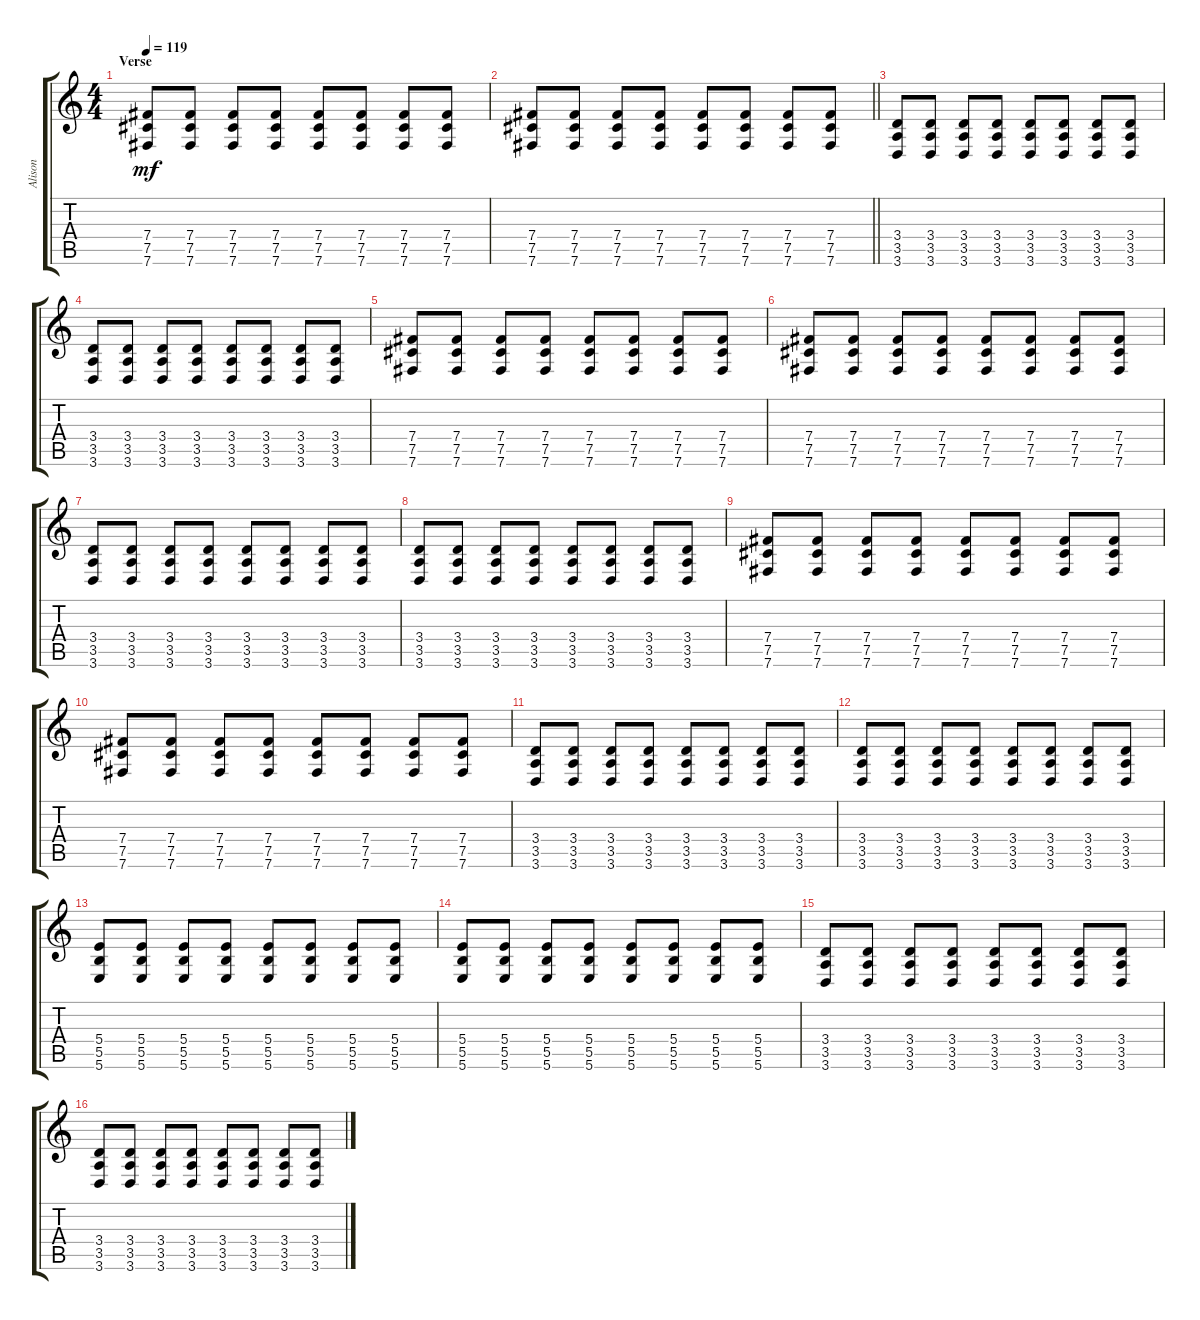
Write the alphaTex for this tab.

\track ("Alison" "Alison") {instrument acousticguitarsteel}
\staff {score tabs}
\tuning (Db4 Ab3 E3 B2 Gb2 B1) {hide}
\ts (4 4)
\section ("" "Verse")
\tempo 119
\clef g2
\ks c
(7.4 7.5 7.6).8{dy mf} (7.4 7.5 7.6).8 (7.4 7.5 7.6).8 (7.4 7.5 7.6).8 (7.4 7.5 7.6).8 (7.4 7.5 7.6).8 (7.4 7.5 7.6).8 (7.4 7.5 7.6).8 |
\barLineRight lightlight
(7.4 7.5 7.6).8 (7.4 7.5 7.6).8 (7.4 7.5 7.6).8 (7.4 7.5 7.6).8 (7.4 7.5 7.6).8 (7.4 7.5 7.6).8 (7.4 7.5 7.6).8 (7.4 7.5 7.6).8 |
\section ("" "")
(3.4 3.5 3.6).8 (3.4 3.5 3.6).8 (3.4 3.5 3.6).8 (3.4 3.5 3.6).8 (3.4 3.5 3.6).8 (3.4 3.5 3.6).8 (3.4 3.5 3.6).8 (3.4 3.5 3.6).8 |
(3.4 3.5 3.6).8 (3.4 3.5 3.6).8 (3.4 3.5 3.6).8 (3.4 3.5 3.6).8 (3.4 3.5 3.6).8 (3.4 3.5 3.6).8 (3.4 3.5 3.6).8 (3.4 3.5 3.6).8 |
(7.4 7.5 7.6).8 (7.4 7.5 7.6).8 (7.4 7.5 7.6).8 (7.4 7.5 7.6).8 (7.4 7.5 7.6).8 (7.4 7.5 7.6).8 (7.4 7.5 7.6).8 (7.4 7.5 7.6).8 |
(7.4 7.5 7.6).8 (7.4 7.5 7.6).8 (7.4 7.5 7.6).8 (7.4 7.5 7.6).8 (7.4 7.5 7.6).8 (7.4 7.5 7.6).8 (7.4 7.5 7.6).8 (7.4 7.5 7.6).8 |
(3.4 3.5 3.6).8 (3.4 3.5 3.6).8 (3.4 3.5 3.6).8 (3.4 3.5 3.6).8 (3.4 3.5 3.6).8 (3.4 3.5 3.6).8 (3.4 3.5 3.6).8 (3.4 3.5 3.6).8 |
(3.4 3.5 3.6).8 (3.4 3.5 3.6).8 (3.4 3.5 3.6).8 (3.4 3.5 3.6).8 (3.4 3.5 3.6).8 (3.4 3.5 3.6).8 (3.4 3.5 3.6).8 (3.4 3.5 3.6).8 |
(7.4 7.5 7.6).8 (7.4 7.5 7.6).8 (7.4 7.5 7.6).8 (7.4 7.5 7.6).8 (7.4 7.5 7.6).8 (7.4 7.5 7.6).8 (7.4 7.5 7.6).8 (7.4 7.5 7.6).8 |
(7.4 7.5 7.6).8 (7.4 7.5 7.6).8 (7.4 7.5 7.6).8 (7.4 7.5 7.6).8 (7.4 7.5 7.6).8 (7.4 7.5 7.6).8 (7.4 7.5 7.6).8 (7.4 7.5 7.6).8 |
(3.4 3.5 3.6).8 (3.4 3.5 3.6).8 (3.4 3.5 3.6).8 (3.4 3.5 3.6).8 (3.4 3.5 3.6).8 (3.4 3.5 3.6).8 (3.4 3.5 3.6).8 (3.4 3.5 3.6).8 |
(3.4 3.5 3.6).8 (3.4 3.5 3.6).8 (3.4 3.5 3.6).8 (3.4 3.5 3.6).8 (3.4 3.5 3.6).8 (3.4 3.5 3.6).8 (3.4 3.5 3.6).8 (3.4 3.5 3.6).8 |
(5.4 5.5 5.6).8 (5.4 5.5 5.6).8 (5.4 5.5 5.6).8 (5.4 5.5 5.6).8 (5.4 5.5 5.6).8 (5.4 5.5 5.6).8 (5.4 5.5 5.6).8 (5.4 5.5 5.6).8 |
(5.4 5.5 5.6).8 (5.4 5.5 5.6).8 (5.4 5.5 5.6).8 (5.4 5.5 5.6).8 (5.4 5.5 5.6).8 (5.4 5.5 5.6).8 (5.4 5.5 5.6).8 (5.4 5.5 5.6).8 |
(3.4 3.5 3.6).8 (3.4 3.5 3.6).8 (3.4 3.5 3.6).8 (3.4 3.5 3.6).8 (3.4 3.5 3.6).8 (3.4 3.5 3.6).8 (3.4 3.5 3.6).8 (3.4 3.5 3.6).8 |
(3.4 3.5 3.6).8 (3.4 3.5 3.6).8 (3.4 3.5 3.6).8 (3.4 3.5 3.6).8 (3.4 3.5 3.6).8 (3.4 3.5 3.6).8 (3.4 3.5 3.6).8 (3.4 3.5 3.6).8
